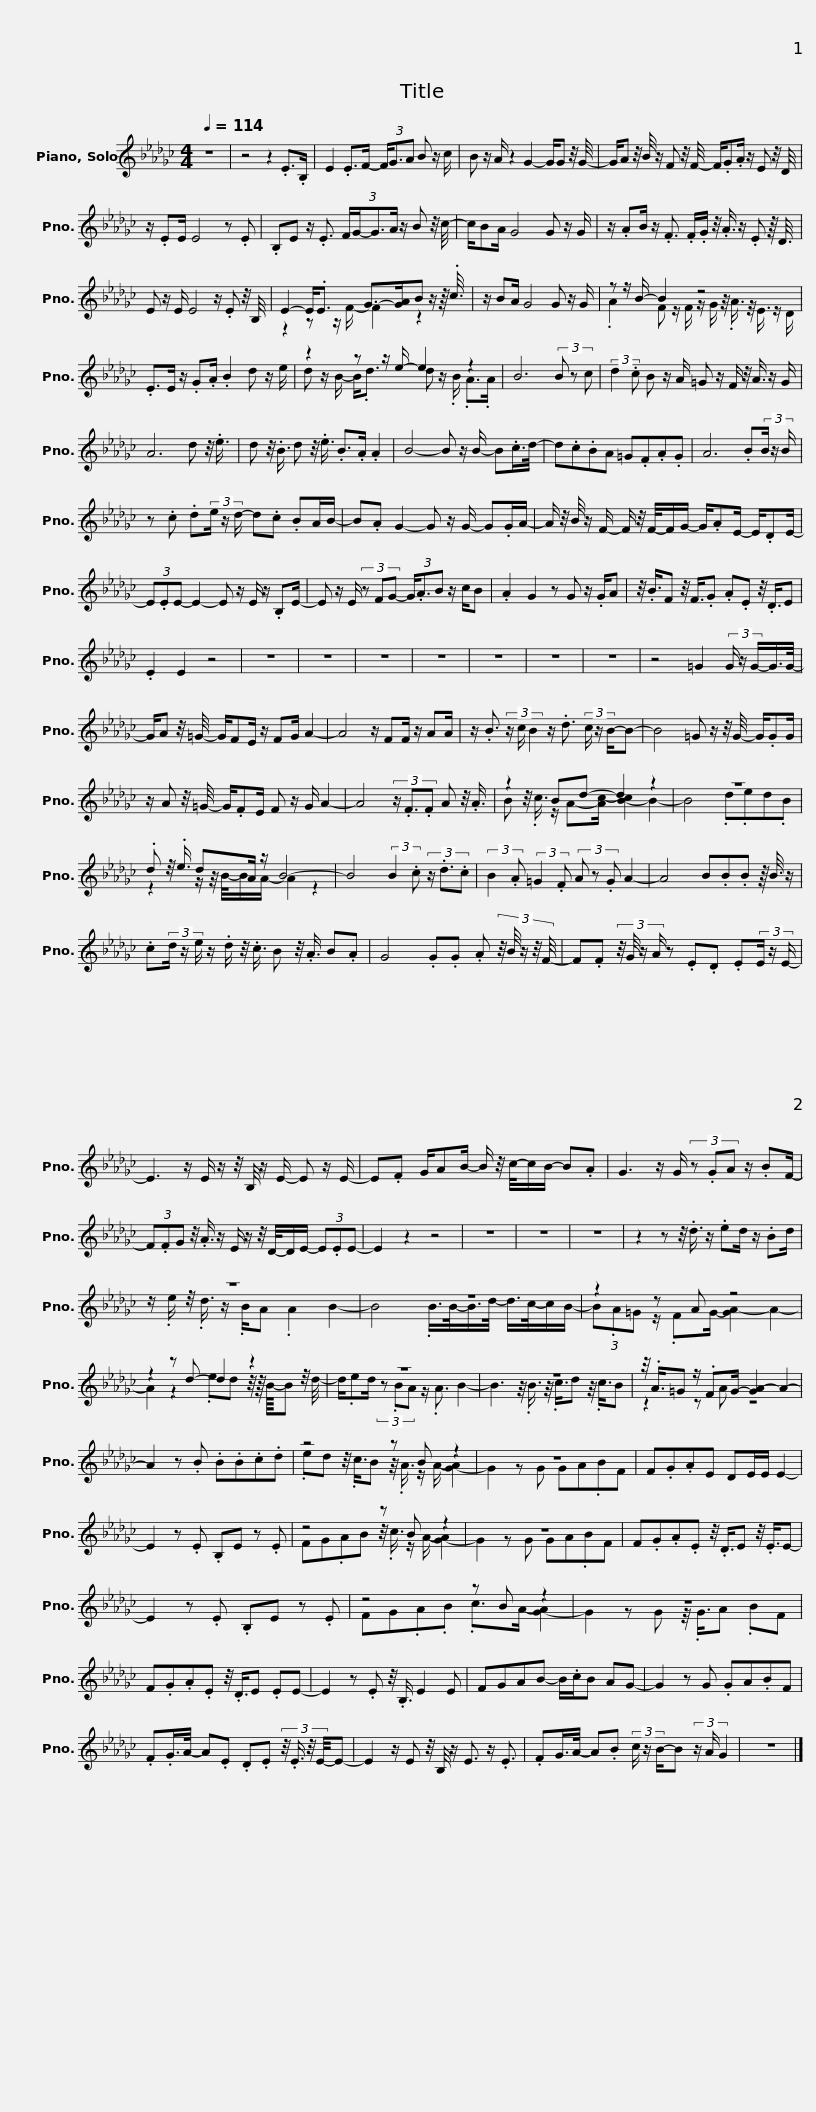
X:1
%%score ( 1 2 )
L:1/8
Q:1/4=114
M:4/4
I:linebreak $
K:Gb
V:1 treble
V:2 treble
V:1
 z8 | z4 z2 .E>.B, | E2 .E>F- (3F/G3/2A B z/ c/ | B z/ A/ z2 G2- G/G z/4 G/4- |$ G/A z/4 B/4 z/ F z/4 F/4- F/.G.A/ z/ E z/4 D/4 | %5
 z/ .EE/ E4 z .E | .B,E z/ .E3/2 (3:2:4F/G/-G3/2A/ z/ B z/4 c/4- |$ c/BA/ G4 G z/ G/ | z/ .AB/ z/ .F3/2 .F/.G/ z/4 .A3/4 z/ .E z/8 D3/8 | E z/ E/ E4 z/ .E z/4 B,/4 |$ %10
 E2- E<.E G->[GA]B z/ z/8 .c3/8 | z/ BA/ G4 G z/ G/ | z z/ B/- B2 z4 |$ .E>E z/ .G.A/ .B2 d z/ e/ | z2 z z/ e/- e2 z2 | %15
 B6 (3B z c | (3:2:2d2 .c B z/ A/ =G z/ F/ z/4 A3/4 z/ G/ |$ A6 d z/4 .e3/4 | d z/4 .B3/4 d z/4 .e3/4 .B>.A .A2 | B4- B z/ B/- B.c/>d/- | %20
 d.c.BA =G.F.A.G | A6 .B(3B/ z/ B/ |$ z .c .d(3e/ z/ d/- d.c .BA/B/- | B.A G2- G z/ G/- G.G/A/- | A/ z/4 B/4 z/ F/- F/ z/4 F/4-F/G/- G/.AE/- E/.DE/- |$ %25
 (3E.EE- E2- E z/ E/ z/ .B,E/- | E z/ E/ (3z FG- (3G/.A3/2B z/ c/B | .A2 G2 z G z/ .G/A | z/4 .B3/4F z/4 F3/4.G .A.E z/4 .D3/4E |$ .E2 E2 z4 | %30
 z8 | z8 | z8 | z8 | z8 | %35
 z8 | z8 | z4 =G2 (3G/ z/ G/-G/>G/- | G/A z/4 =G/4- G/FE/ z/ FG/ A2- |$ A4 z/ FF/ z/ AA/ | %40
 z/ .B3/2 (3z/ c/ B2 z/ .d3/2 (3c/ z/ B/-B- | B4 =G z/ z/4 G/4- G/.GG/ | z/ A z/4 =G/4- G/.FE/ F z/ G/ A2- |$ A4 (3z/ .F3/2.F A z/4 .A3/4 | z2 Bd- d2 z2 | %45
 z8 | .d z/4 .e3/4 dA/ z/ B4- |$ B4 (3:2:2B2 .c (3z/ .d3/2.c | (3:2:2B2 .A (3:2:2=G2 .F (3A z .G A2- | A4 B.B.B z/8 B3/8 z/ | %50
 .c(3d/ z/ e/ z/ .d/ z/4 .c3/4 B z/4 .A3/4 B.A |$ G4 .G.G .A (3:2:5z/4 B/4 z/ z/4 F/4- | F.F (3:2:4z/4 G/4 z/ A/ z .E.D .E(3E/ z/ E/- | E3 z/ E/ z/ z/4 B,/4 z/ E/- E z/ E/- |$ E.F G/AB/- B/ z/4 c/4-c/B/- B.A | %55
 G3 z/ G/ (3z .GA z/ .BF/- | (3F.FG z/4 .A3/4 z/ E/ z/ z/4 D/4-D/E/- (3E.EE- | E2 z2 z4 | z8 |$ z8 | %60
 z8 | z2 z z/4 .d3/4 z/ .ed/ z/ .Bd/ | z8 | z8 |$ z2 z A z4 | %65
 z2 z d- d2 z2 | z8 |$ z8 | z/4 .A3/4=G z/ .FG/- [GA-]2 A2- | A2 z .B .B.B.c.d | %70
 z4 z B z2 |$ z8 | F.G.AE DE/E/ E2- | E2 z .E .B,E z .E | z4 z B z2 | %75
 z8 |$ F.G.A.E z/4 .D3/4E z/4 .E3/4E- | E2 z .E .B,E z .E | z4 z B z2 | z8 |$ %80
 F.G.A.E z/4 .D3/4E .EE- | E2 z .E z/4 .B,3/4 E2 E | FGAB- B/.c/B AG- | G2 z G .GA.BF |$ .F.G/>A/- A.E .D.E (3:2:4z/4 .E3/4 z/4 E/4-E- | %85
 E2 z/ E z/4 B,/4 z/ E3/2 z/ .E3/2 | .FG/>A/- A.B (3c/ z/ B/-B (3z/ A/ G2 | z8 |] %88
V:2
 x8 | x8 | x8 | x8 |$ x8 | %5
 x8 | x8 |$ x8 | x8 | x8 |$ %10
 z2 z z/ F/- F2 z2 | x8 | .A2 F z/ F/ z/ G/ z/4 .A3/4 z/4 E3/4 z/ D/ |$ x8 | d z/ B/- B<.d d z/ .B/ .A>.A | %15
 x8 | x8 |$ x8 | x8 | x8 | %20
 x8 | x8 |$ x8 | x8 | x8 |$ %25
 x8 | x8 | x8 | x8 |$ x8 | %30
 x8 | x8 | x8 | x8 | x8 | %35
 x8 | x8 | x8 | x8 |$ x8 | %40
 x8 | x8 | x8 |$ x8 | B z/4 .c3/4 z/ A-[Ac-]/ [B-c]2 B2- | %45
 B4 .d.ed.B | z2 z/ z/4 B/4-B/A/- A2 z2 |$ x8 | x8 | x8 | %50
 x8 |$ x8 | x8 | x8 |$ x8 | %55
 x8 | x8 | x8 | x8 |$ x8 | %60
 x8 | x8 | z/ .e/ z/4 .d3/4 z/ .B/A .A2 B2- | B4 .B/>B/-B/>d/- d/>c/-c/B/- |$ (3B.A=G z/ .FG/- [GA-]2 A2- | %65
 A2 z2 .ed z/4 z/8 B/8-B z/4 d/4- | d/.ed/ (3z .BA z/ .A3/2 B2- |$ B3 z/4 .B3/4 z/4 .c3/4d z/4 .c3/4B | z2 z A z4 | x8 | %70
 .ed z/4 .c3/4B z/4 .A3/4 z/ A/- [G-A]2 |$ G2 z G GA.BF | x8 | x8 | FG.AB z/4 .c3/4 z/ A/- [G-A]2 | %75
 G2 z G GA.BF |$ x8 | x8 | FG.A.B .c>A- [G-A]2 | G2 z G z/4 .G3/4A .BF |$ %80
 x8 | x8 | x8 | x8 |$ x8 | %85
 x8 | x8 | x8 |] %88
